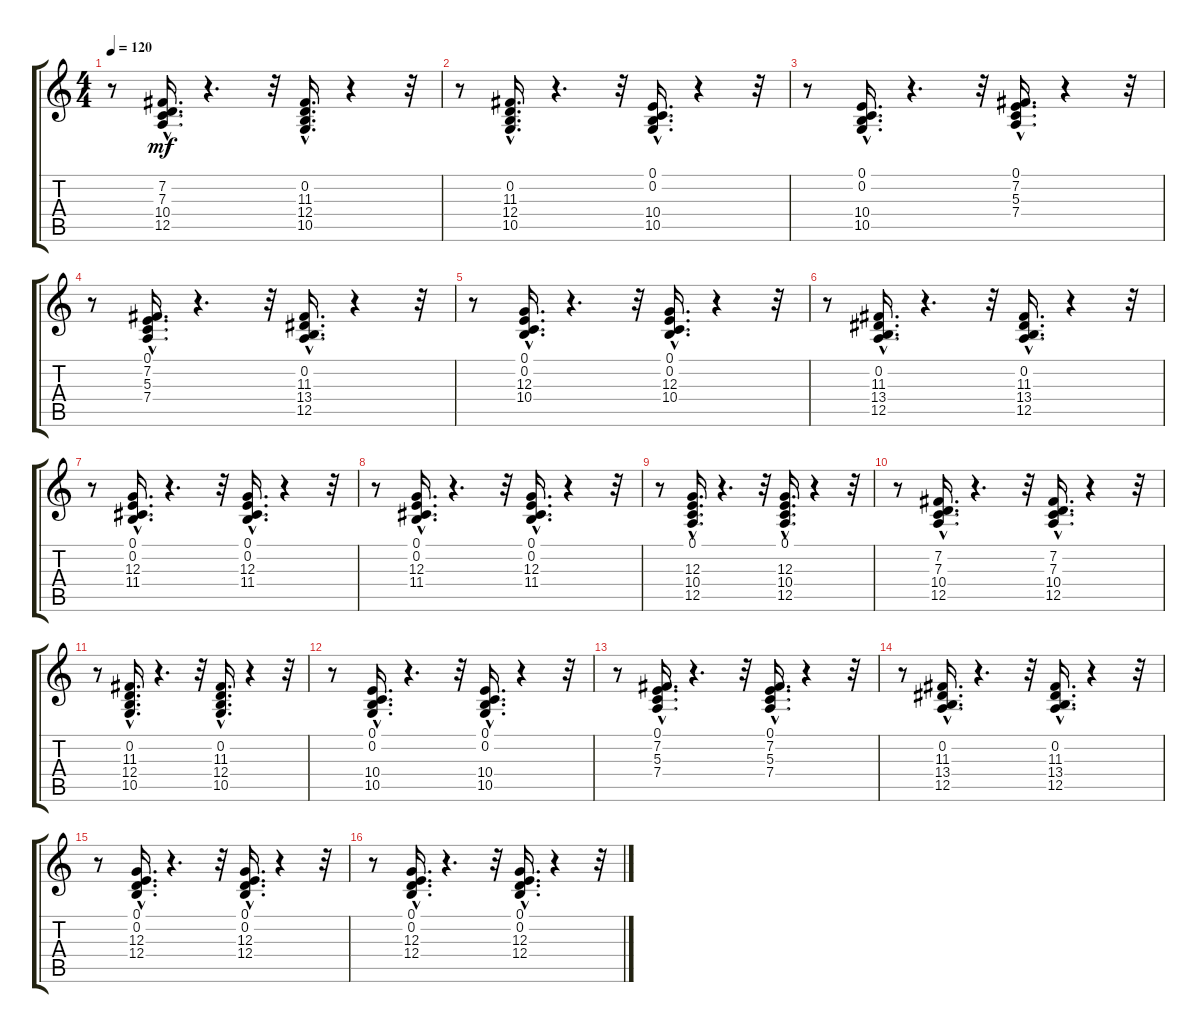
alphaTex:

\track "" {instrument electricpiano1}
\staff {score tabs}
\tuning (E4 B3 G3 D3 A2 E2) {hide}
\ts (4 4)
\tempo 120
\clef g2
\ks c
r.8{dy mf} (7.2{hac} 7.3{hac} 10.4{hac} 12.5{hac}).16{d} r.4{d} r.32 (0.2{hac} 11.3{hac} 12.4{hac} 10.5{hac}).16{d} r.4 r.32 |
r.8 (0.2{hac} 11.3{hac} 12.4{hac} 10.5{hac}).16{d} r.4{d} r.32 (0.1{hac} 0.2{hac} 10.4{hac} 10.5{hac}).16{d} r.4 r.32 |
r.8 (0.1{hac} 0.2{hac} 10.4{hac} 10.5{hac}).16{d} r.4{d} r.32 (0.1{hac} 7.2{hac} 5.3{hac} 7.4{hac}).16{d} r.4 r.32 |
r.8 (0.1{hac} 7.2{hac} 5.3{hac} 7.4{hac}).16{d} r.4{d} r.32 (0.2{hac} 11.3{hac} 13.4{hac} 12.5{hac}).16{d} r.4 r.32 |
r.8 (0.1{hac} 0.2{hac} 12.3{hac} 10.4{hac}).16{d} r.4{d} r.32 (0.1{hac} 0.2{hac} 12.3{hac} 10.4{hac}).16{d} r.4 r.32 |
r.8 (0.2{hac} 11.3{hac} 13.4{hac} 12.5{hac}).16{d} r.4{d} r.32 (0.2{hac} 11.3{hac} 13.4{hac} 12.5{hac}).16{d} r.4 r.32 |
r.8 (0.1{hac} 0.2{hac} 12.3{hac} 11.4{hac}).16{d} r.4{d} r.32 (0.1{hac} 0.2{hac} 12.3{hac} 11.4{hac}).16{d} r.4 r.32 |
r.8 (0.1{hac} 0.2{hac} 12.3{hac} 11.4{hac}).16{d} r.4{d} r.32 (0.1{hac} 0.2{hac} 12.3{hac} 11.4{hac}).16{d} r.4 r.32 |
r.8 (0.1{hac} 12.3{hac} 10.4{hac} 12.5{hac}).16{d} r.4{d} r.32 (0.1{hac} 12.3{hac} 10.4{hac} 12.5{hac}).16{d} r.4 r.32 |
r.8 (7.2{hac} 7.3{hac} 10.4{hac} 12.5{hac}).16{d} r.4{d} r.32 (7.2{hac} 7.3{hac} 10.4{hac} 12.5{hac}).16{d} r.4 r.32 |
r.8 (0.2{hac} 11.3{hac} 12.4{hac} 10.5{hac}).16{d} r.4{d} r.32 (0.2{hac} 11.3{hac} 12.4{hac} 10.5{hac}).16{d} r.4 r.32 |
r.8 (0.1{hac} 0.2{hac} 10.4{hac} 10.5{hac}).16{d} r.4{d} r.32 (0.1{hac} 0.2{hac} 10.4{hac} 10.5{hac}).16{d} r.4 r.32 |
r.8 (0.1{hac} 7.2{hac} 5.3{hac} 7.4{hac}).16{d} r.4{d} r.32 (0.1{hac} 7.2{hac} 5.3{hac} 7.4{hac}).16{d} r.4 r.32 |
r.8 (0.2{hac} 11.3{hac} 13.4{hac} 12.5{hac}).16{d} r.4{d} r.32 (0.2{hac} 11.3{hac} 13.4{hac} 12.5{hac}).16{d} r.4 r.32 |
r.8 (0.1{hac} 0.2{hac} 12.3{hac} 12.4{hac}).16{d} r.4{d} r.32 (0.1{hac} 0.2{hac} 12.3{hac} 12.4{hac}).16{d} r.4 r.32 |
r.8 (0.1{hac} 0.2{hac} 12.3{hac} 12.4{hac}).16{d} r.4{d} r.32 (0.1{hac} 0.2{hac} 12.3{hac} 12.4{hac}).16{d} r.4 r.32
